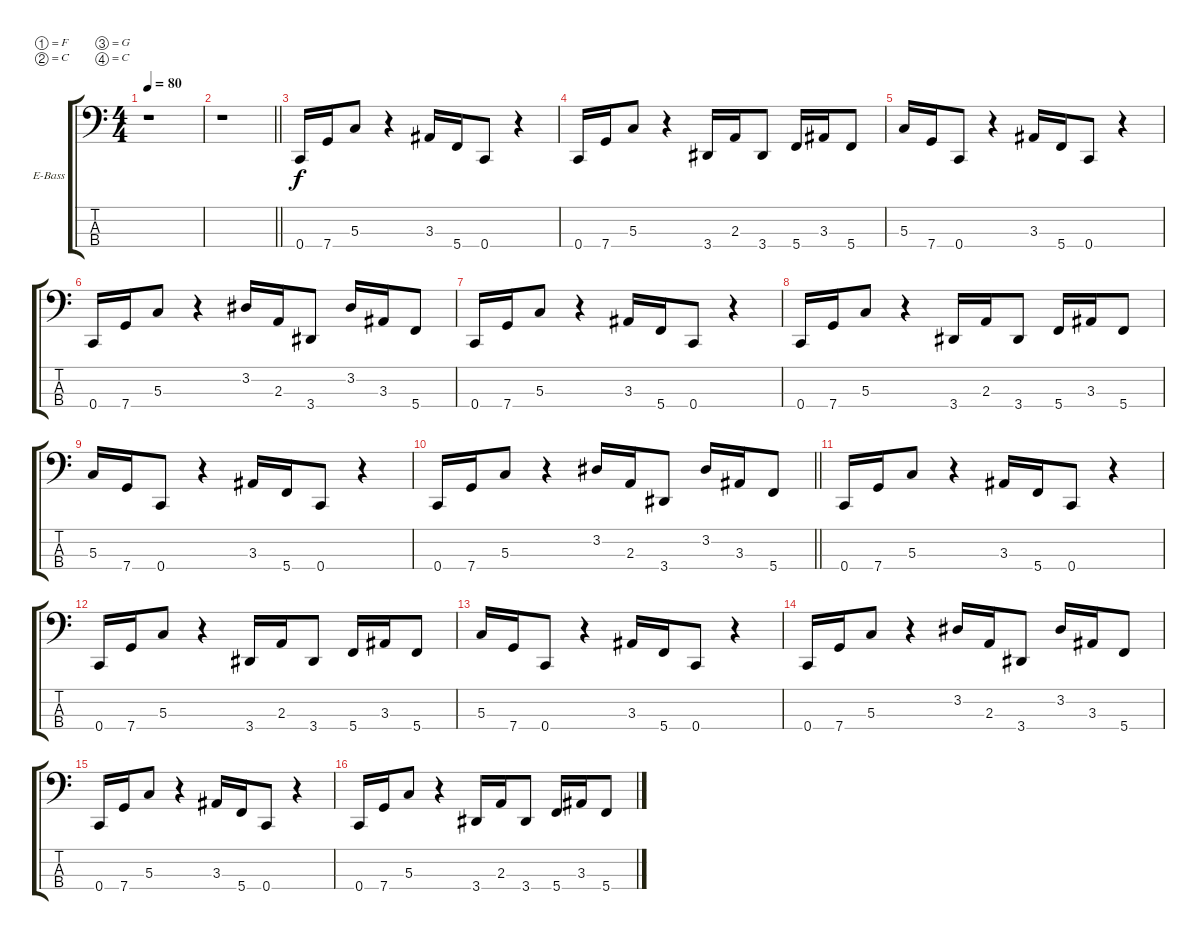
\bracketExtendMode groupsimilarinstruments
\firstSystemTrackNameOrientation horizontal
\otherSystemsTrackNameOrientation horizontal
\track ("Untitled" "E-Bass") {instrument electricbasspick}
\staff {score tabs}
\tuning (F2 C2 G1 C1)
\ts (4 4)
\beaming (8 2 2 2 2)
\tempo 80
\clef f4
\ks c
r.1{dy f instrument electricbasspick} |
\barLineRight lightlight
r.1 |
0.4.16 7.4.16 5.3.8 r.4 3.3.16 5.4.16 0.4.8 r.4 |
0.4.16 7.4.16 5.3.8 r.4 3.4.16 2.3.16 3.4.8 5.4.16 3.3.16 5.4.8 |
5.3.16 7.4.16 0.4.8 r.4 3.3.16 5.4.16 0.4.8 r.4 |
0.4.16 7.4.16 5.3.8 r.4 3.2.16 2.3.16 3.4.8 3.2.16 3.3.16 5.4.8 |
0.4.16 7.4.16 5.3.8 r.4 3.3.16 5.4.16 0.4.8 r.4 |
0.4.16 7.4.16 5.3.8 r.4 3.4.16 2.3.16 3.4.8 5.4.16 3.3.16 5.4.8 |
5.3.16 7.4.16 0.4.8 r.4 3.3.16 5.4.16 0.4.8 r.4 |
\barLineRight lightlight
0.4.16 7.4.16 5.3.8 r.4 3.2.16 2.3.16 3.4.8 3.2.16 3.3.16 5.4.8 |
\section ("" " ")
0.4.16 7.4.16 5.3.8 r.4 3.3.16 5.4.16 0.4.8 r.4 |
0.4.16 7.4.16 5.3.8 r.4 3.4.16 2.3.16 3.4.8 5.4.16 3.3.16 5.4.8 |
5.3.16 7.4.16 0.4.8 r.4 3.3.16 5.4.16 0.4.8 r.4 |
0.4.16 7.4.16 5.3.8 r.4 3.2.16 2.3.16 3.4.8 3.2.16 3.3.16 5.4.8 |
0.4.16 7.4.16 5.3.8 r.4 3.3.16 5.4.16 0.4.8 r.4 |
0.4.16 7.4.16 5.3.8 r.4 3.4.16 2.3.16 3.4.8 5.4.16 3.3.16 5.4.8
